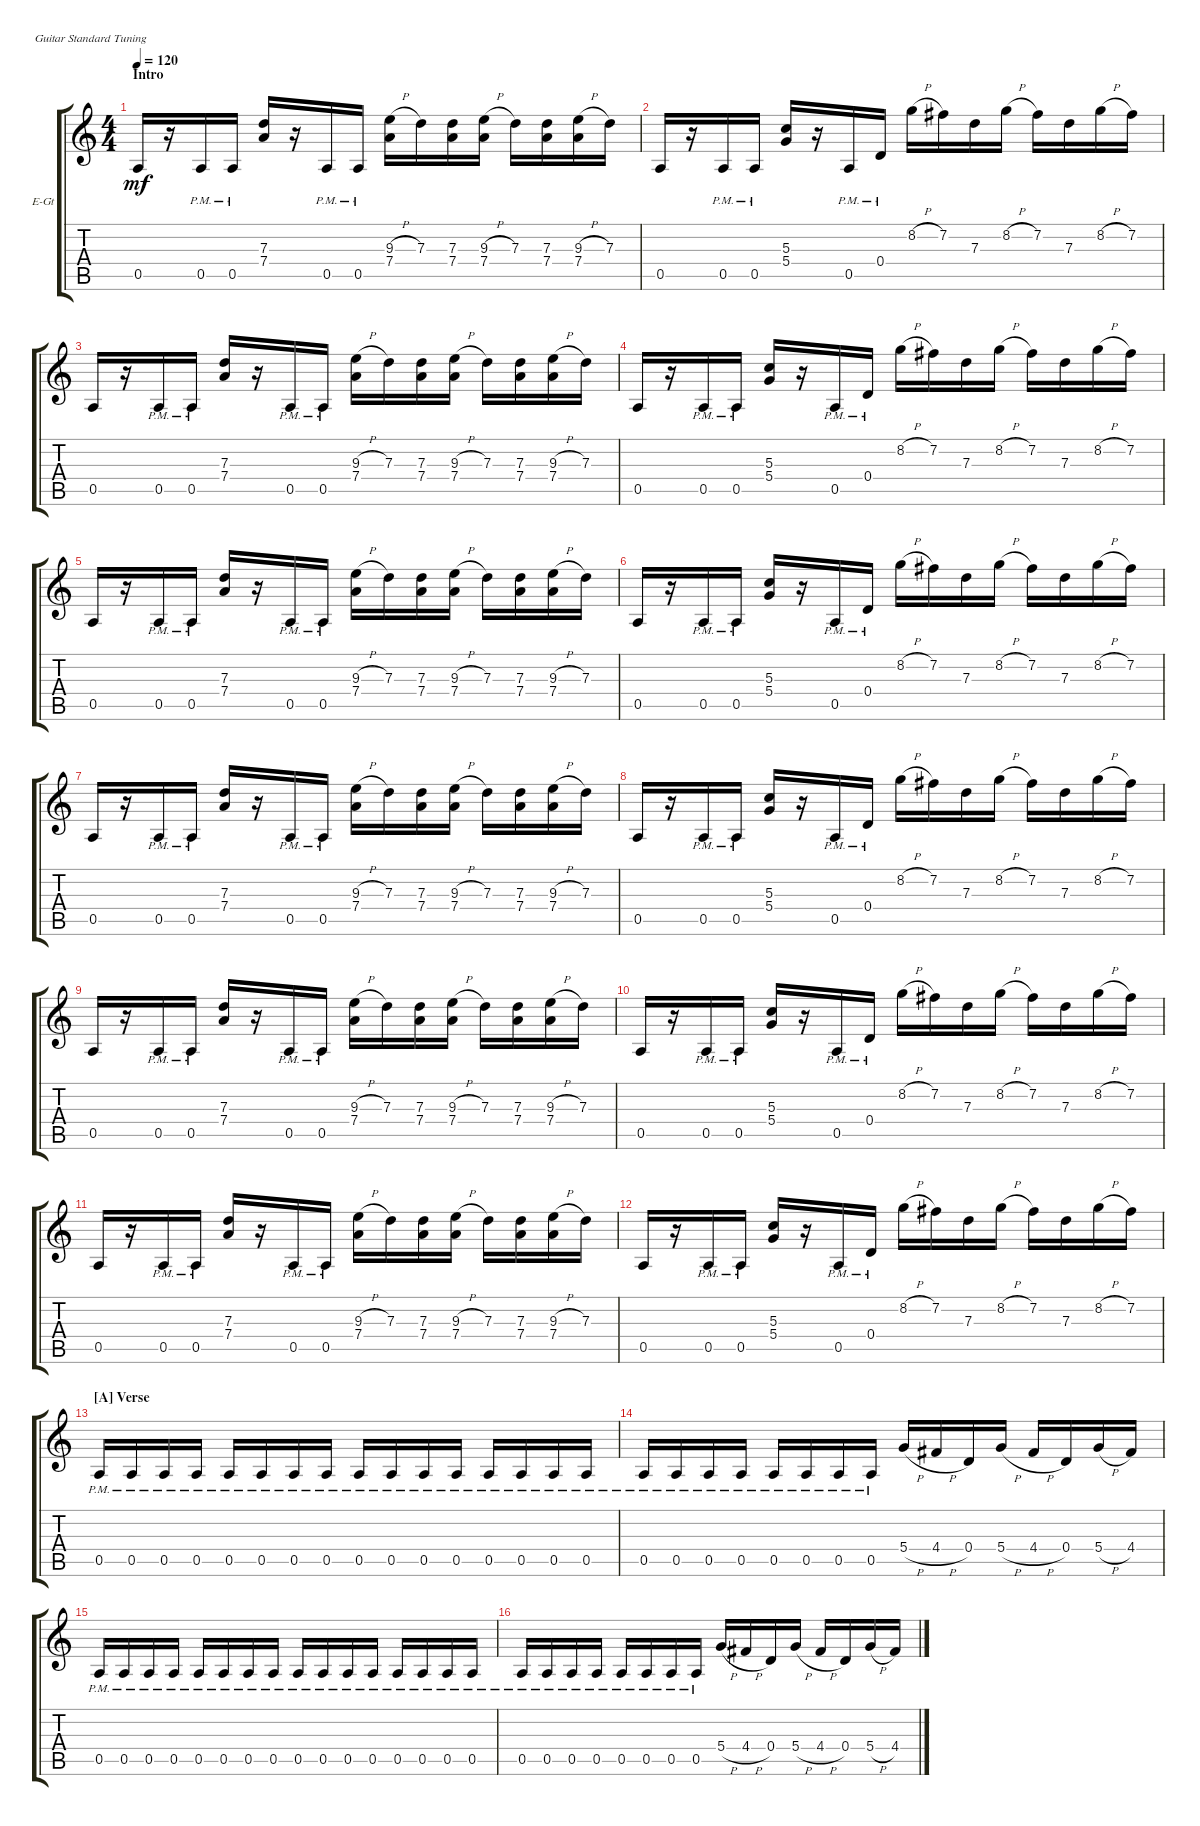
\defaultSystemsLayout 4
\bracketExtendMode groupsimilarinstruments
\firstSystemTrackNameOrientation horizontal
\otherSystemsTrackNameOrientation horizontal
\track ("Tracii Guns" "E-Gt") {instrument distortionguitar}
\staff {score tabs}
\tuning (E4 B3 G3 D3 A2 E2)
\ts (4 4)
\section ("" "Intro")
\tempo 120
\clef g2
\ks c
0.5.16{dy mf instrument distortionguitar} r.16 0.5{pm}.16 0.5{pm}.16 (7.4 7.3).16 r.16 0.5{pm}.16 0.5{pm}.16 (7.4 9.3{h}).16 7.3.16 (7.3 7.4).16 (7.4 9.3{h}).16 7.3.16 (7.3 7.4).16 (7.4 9.3{h}).16 7.3.16 |
0.5.16 r.16 0.5{pm}.16 0.5{pm}.16 (5.4 5.3).16 r.16 0.5{pm}.16 0.4{pm}.16 8.2{h}.16 7.2.16 7.3.16 8.2{h}.16 7.2.16 7.3.16 8.2{h}.16 7.2.16 |
0.5.16 r.16 0.5{pm}.16 0.5{pm}.16 (7.4 7.3).16 r.16 0.5{pm}.16 0.5{pm}.16 (7.4 9.3{h}).16 7.3.16 (7.3 7.4).16 (7.4 9.3{h}).16 7.3.16 (7.3 7.4).16 (7.4 9.3{h}).16 7.3.16 |
0.5.16 r.16 0.5{pm}.16 0.5{pm}.16 (5.4 5.3).16 r.16 0.5{pm}.16 0.4{pm}.16 8.2{h}.16 7.2.16 7.3.16 8.2{h}.16 7.2.16 7.3.16 8.2{h}.16 7.2.16 |
0.5.16 r.16 0.5{pm}.16 0.5{pm}.16 (7.4 7.3).16 r.16 0.5{pm}.16 0.5{pm}.16 (7.4 9.3{h}).16 7.3.16 (7.3 7.4).16 (7.4 9.3{h}).16 7.3.16 (7.3 7.4).16 (7.4 9.3{h}).16 7.3.16 |
0.5.16 r.16 0.5{pm}.16 0.5{pm}.16 (5.4 5.3).16 r.16 0.5{pm}.16 0.4{pm}.16 8.2{h}.16 7.2.16 7.3.16 8.2{h}.16 7.2.16 7.3.16 8.2{h}.16 7.2.16 |
0.5.16 r.16 0.5{pm}.16 0.5{pm}.16 (7.4 7.3).16 r.16 0.5{pm}.16 0.5{pm}.16 (7.4 9.3{h}).16 7.3.16 (7.3 7.4).16 (7.4 9.3{h}).16 7.3.16 (7.3 7.4).16 (7.4 9.3{h}).16 7.3.16 |
0.5.16 r.16 0.5{pm}.16 0.5{pm}.16 (5.4 5.3).16 r.16 0.5{pm}.16 0.4{pm}.16 8.2{h}.16 7.2.16 7.3.16 8.2{h}.16 7.2.16 7.3.16 8.2{h}.16 7.2.16 |
0.5.16 r.16 0.5{pm}.16 0.5{pm}.16 (7.4 7.3).16 r.16 0.5{pm}.16 0.5{pm}.16 (7.4 9.3{h}).16 7.3.16 (7.3 7.4).16 (7.4 9.3{h}).16 7.3.16 (7.3 7.4).16 (7.4 9.3{h}).16 7.3.16 |
0.5.16 r.16 0.5{pm}.16 0.5{pm}.16 (5.4 5.3).16 r.16 0.5{pm}.16 0.4{pm}.16 8.2{h}.16 7.2.16 7.3.16 8.2{h}.16 7.2.16 7.3.16 8.2{h}.16 7.2.16 |
0.5.16 r.16 0.5{pm}.16 0.5{pm}.16 (7.4 7.3).16 r.16 0.5{pm}.16 0.5{pm}.16 (7.4 9.3{h}).16 7.3.16 (7.3 7.4).16 (7.4 9.3{h}).16 7.3.16 (7.3 7.4).16 (7.4 9.3{h}).16 7.3.16 |
0.5.16 r.16 0.5{pm}.16 0.5{pm}.16 (5.4 5.3).16 r.16 0.5{pm}.16 0.4{pm}.16 8.2{h}.16 7.2.16 7.3.16 8.2{h}.16 7.2.16 7.3.16 8.2{h}.16 7.2.16 |
\section ("A" "Verse")
0.5{pm}.16 0.5{pm}.16 0.5{pm}.16 0.5{pm}.16 0.5{pm}.16 0.5{pm}.16 0.5{pm}.16 0.5{pm}.16 0.5{pm}.16 0.5{pm}.16 0.5{pm}.16 0.5{pm}.16 0.5{pm}.16 0.5{pm}.16 0.5{pm}.16 0.5{pm}.16 |
0.5{pm}.16 0.5{pm}.16 0.5{pm}.16 0.5{pm}.16 0.5{pm}.16 0.5{pm}.16 0.5{pm}.16 0.5{pm}.16 5.4{h}.16 4.4{h}.16 0.4.16 5.4{h}.16 4.4{h}.16 0.4.16 5.4{h}.16 4.4.16 |
0.5{pm}.16 0.5{pm}.16 0.5{pm}.16 0.5{pm}.16 0.5{pm}.16 0.5{pm}.16 0.5{pm}.16 0.5{pm}.16 0.5{pm}.16 0.5{pm}.16 0.5{pm}.16 0.5{pm}.16 0.5{pm}.16 0.5{pm}.16 0.5{pm}.16 0.5{pm}.16 |
0.5{pm}.16 0.5{pm}.16 0.5{pm}.16 0.5{pm}.16 0.5{pm}.16 0.5{pm}.16 0.5{pm}.16 0.5{pm}.16 5.4{h}.16 4.4{h}.16 0.4.16 5.4{h}.16 4.4{h}.16 0.4.16 5.4{h}.16 4.4.16
